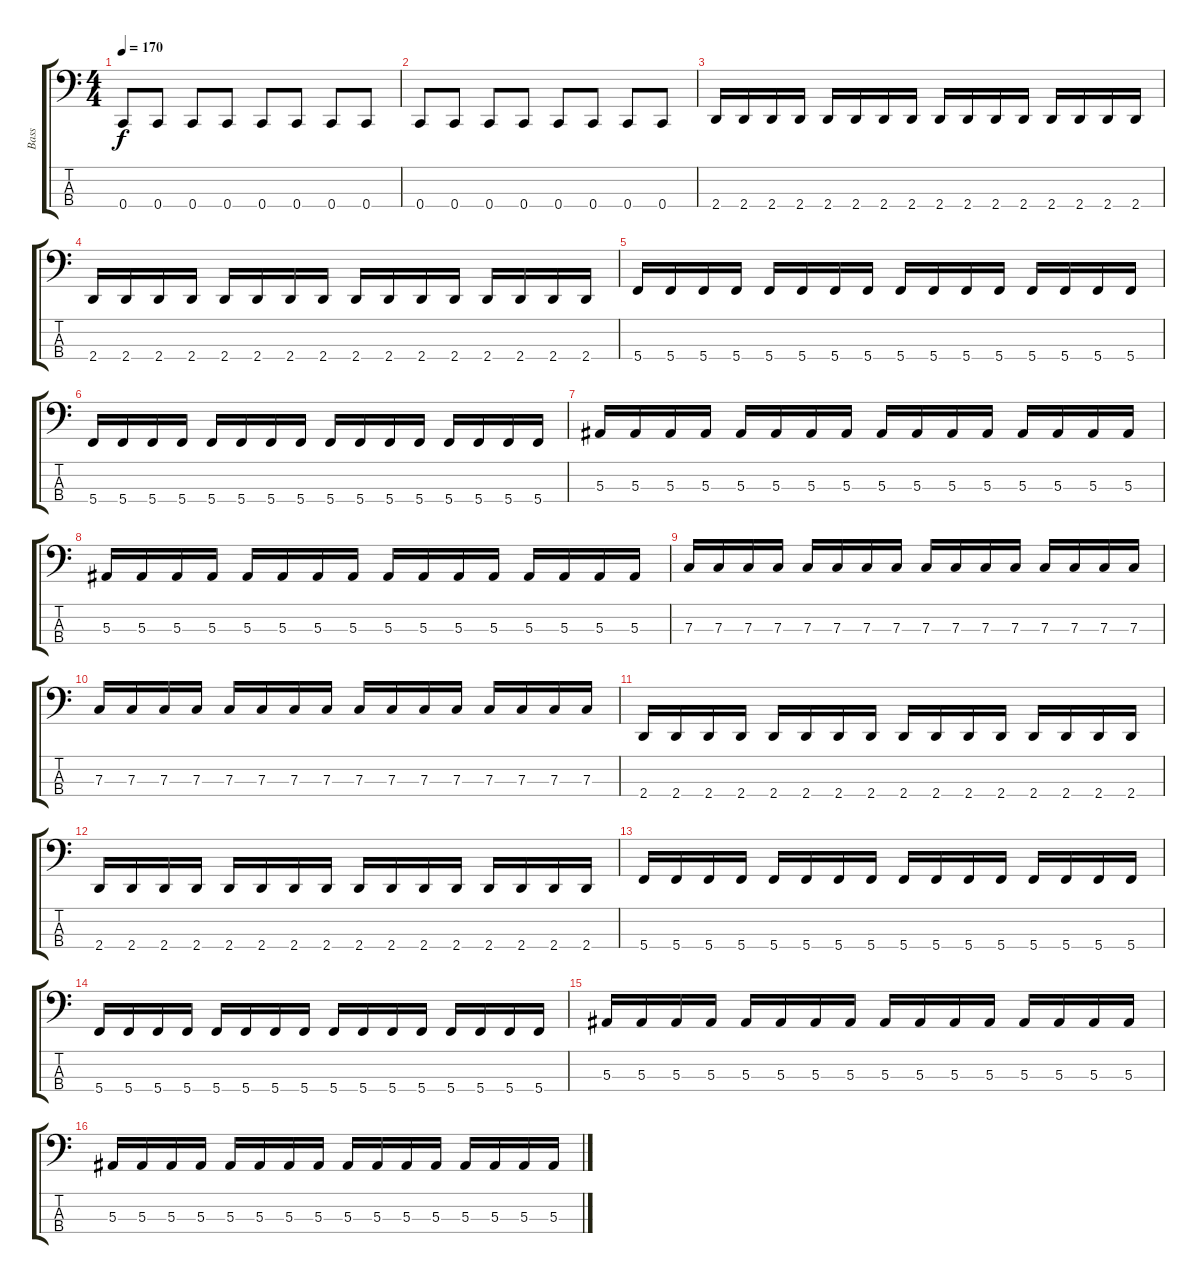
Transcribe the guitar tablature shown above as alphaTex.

\track ("Bass" "Bass") {instrument electricbasspick}
\staff {score tabs}
\tuning (Eb2 Bb1 F1 C1) {hide}
\ts (4 4)
\tempo 170
\clef f4
\ks c
0.4.8{dy f} 0.4.8 0.4.8 0.4.8 0.4.8 0.4.8 0.4.8 0.4.8 |
0.4.8 0.4.8 0.4.8 0.4.8 0.4.8 0.4.8 0.4.8 0.4.8 |
2.4.16 2.4.16 2.4.16 2.4.16 2.4.16 2.4.16 2.4.16 2.4.16 2.4.16 2.4.16 2.4.16 2.4.16 2.4.16 2.4.16 2.4.16 2.4.16 |
2.4.16 2.4.16 2.4.16 2.4.16 2.4.16 2.4.16 2.4.16 2.4.16 2.4.16 2.4.16 2.4.16 2.4.16 2.4.16 2.4.16 2.4.16 2.4.16 |
5.4.16 5.4.16 5.4.16 5.4.16 5.4.16 5.4.16 5.4.16 5.4.16 5.4.16 5.4.16 5.4.16 5.4.16 5.4.16 5.4.16 5.4.16 5.4.16 |
5.4.16 5.4.16 5.4.16 5.4.16 5.4.16 5.4.16 5.4.16 5.4.16 5.4.16 5.4.16 5.4.16 5.4.16 5.4.16 5.4.16 5.4.16 5.4.16 |
5.3.16 5.3.16 5.3.16 5.3.16 5.3.16 5.3.16 5.3.16 5.3.16 5.3.16 5.3.16 5.3.16 5.3.16 5.3.16 5.3.16 5.3.16 5.3.16 |
5.3.16 5.3.16 5.3.16 5.3.16 5.3.16 5.3.16 5.3.16 5.3.16 5.3.16 5.3.16 5.3.16 5.3.16 5.3.16 5.3.16 5.3.16 5.3.16 |
7.3.16 7.3.16 7.3.16 7.3.16 7.3.16 7.3.16 7.3.16 7.3.16 7.3.16 7.3.16 7.3.16 7.3.16 7.3.16 7.3.16 7.3.16 7.3.16 |
7.3.16 7.3.16 7.3.16 7.3.16 7.3.16 7.3.16 7.3.16 7.3.16 7.3.16 7.3.16 7.3.16 7.3.16 7.3.16 7.3.16 7.3.16 7.3.16 |
2.4.16 2.4.16 2.4.16 2.4.16 2.4.16 2.4.16 2.4.16 2.4.16 2.4.16 2.4.16 2.4.16 2.4.16 2.4.16 2.4.16 2.4.16 2.4.16 |
2.4.16 2.4.16 2.4.16 2.4.16 2.4.16 2.4.16 2.4.16 2.4.16 2.4.16 2.4.16 2.4.16 2.4.16 2.4.16 2.4.16 2.4.16 2.4.16 |
5.4.16 5.4.16 5.4.16 5.4.16 5.4.16 5.4.16 5.4.16 5.4.16 5.4.16 5.4.16 5.4.16 5.4.16 5.4.16 5.4.16 5.4.16 5.4.16 |
5.4.16 5.4.16 5.4.16 5.4.16 5.4.16 5.4.16 5.4.16 5.4.16 5.4.16 5.4.16 5.4.16 5.4.16 5.4.16 5.4.16 5.4.16 5.4.16 |
5.3.16 5.3.16 5.3.16 5.3.16 5.3.16 5.3.16 5.3.16 5.3.16 5.3.16 5.3.16 5.3.16 5.3.16 5.3.16 5.3.16 5.3.16 5.3.16 |
5.3.16 5.3.16 5.3.16 5.3.16 5.3.16 5.3.16 5.3.16 5.3.16 5.3.16 5.3.16 5.3.16 5.3.16 5.3.16 5.3.16 5.3.16 5.3.16
